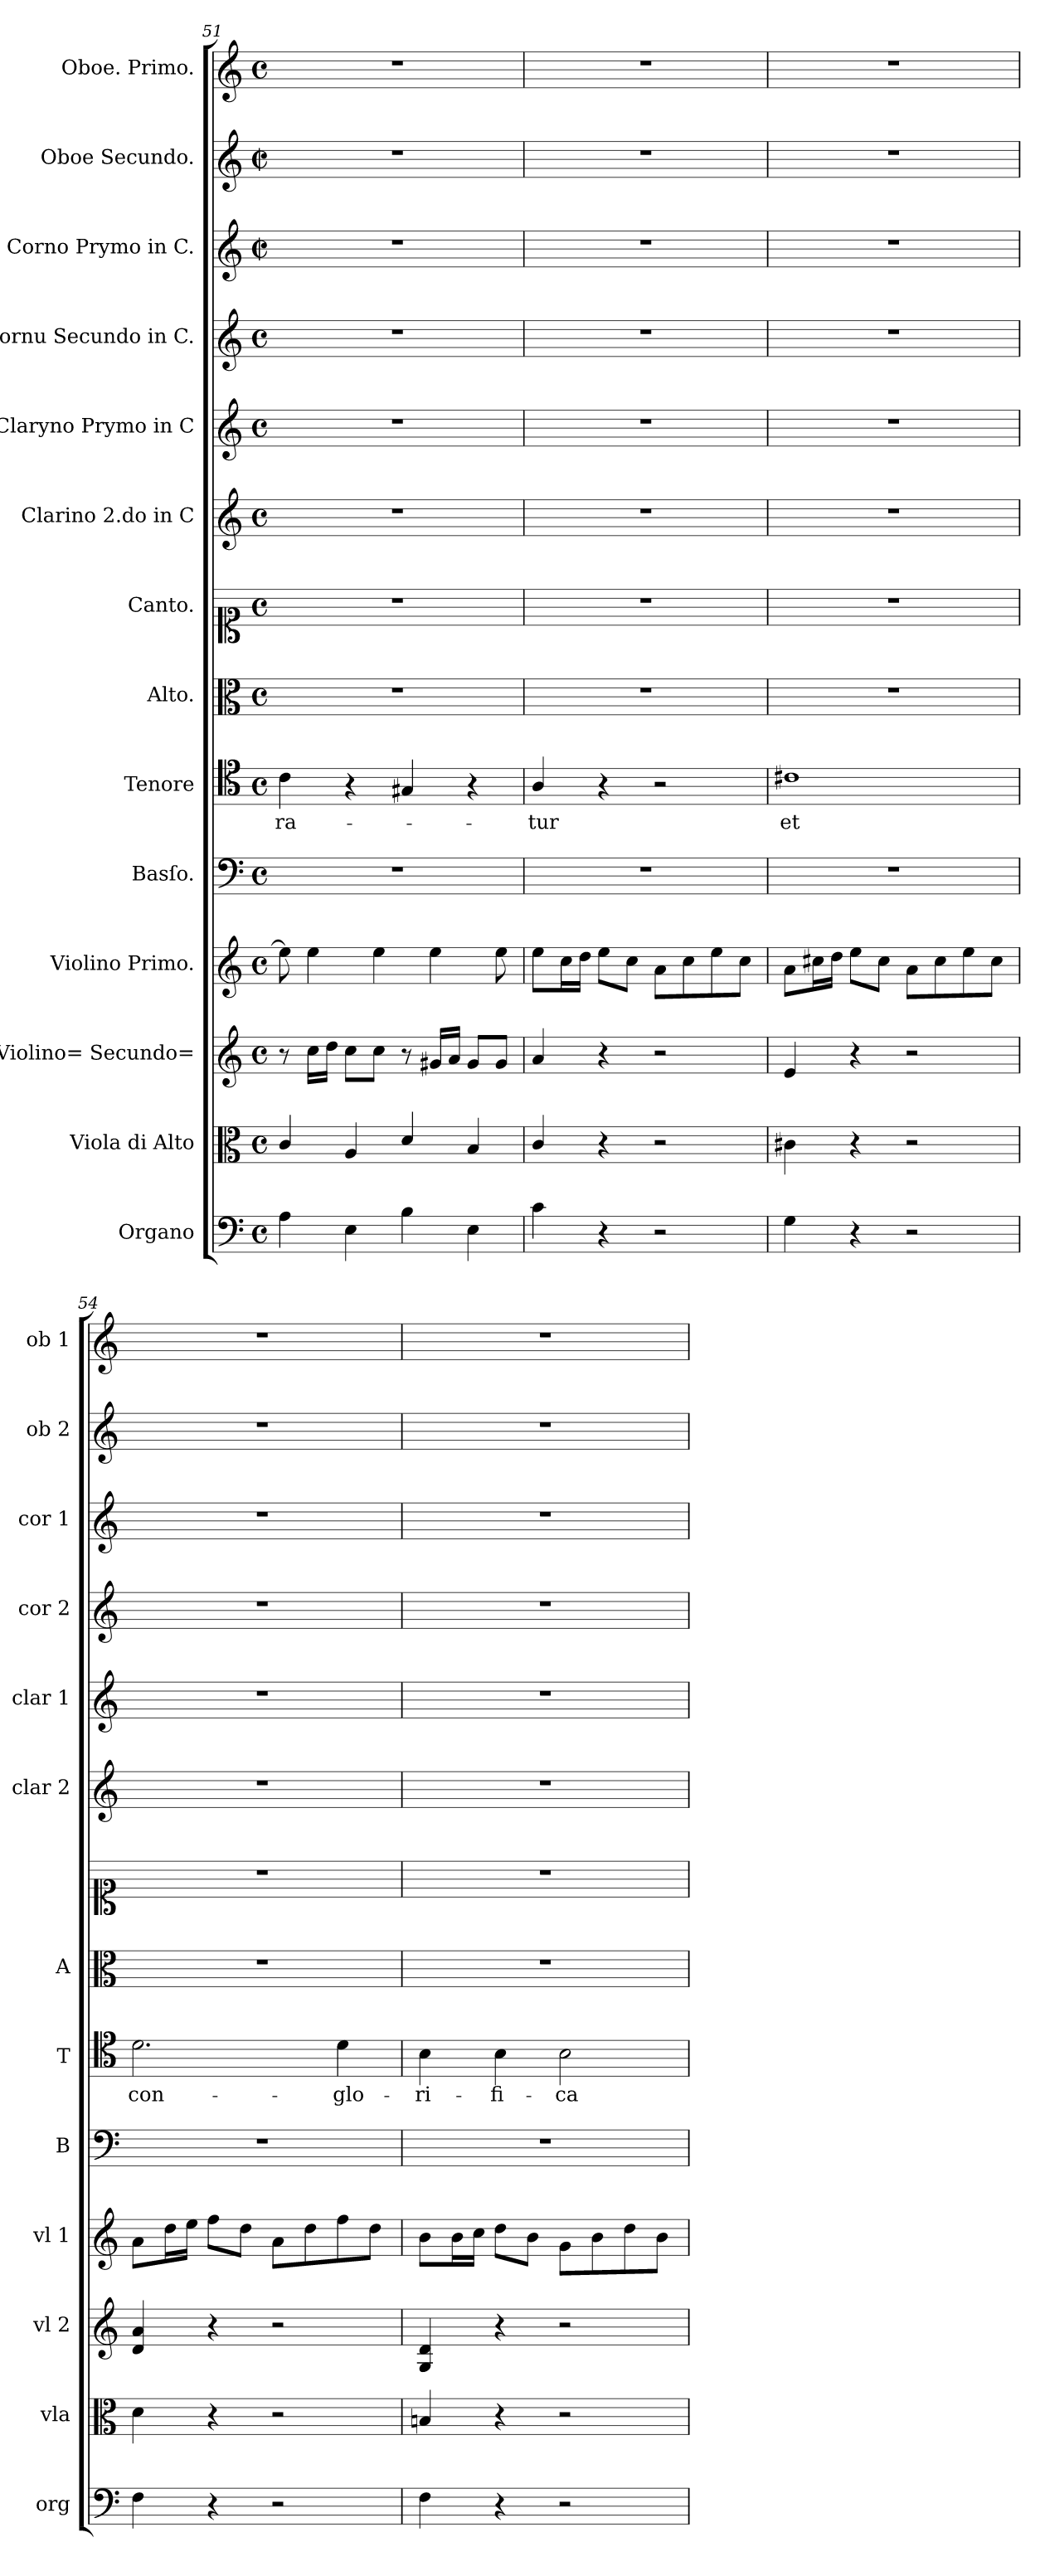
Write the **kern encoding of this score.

**kern	**kern	**kern	**kern	**kern	**kern	**text	**kern	**kern	**kern	**kern	**kern	**kern	**kern	**kern
*part14	*part13	*part12	*part11	*part10	*part9	*part9	*part8	*part7	*part6	*part5	*part4	*part3	*part2	*part1
*staff14	*staff13	*staff12	*staff11	*staff10	*staff9	*staff9	*staff8	*staff7	*staff6	*staff5	*staff4	*staff3	*staff2	*staff1
*I"Organo	*I"Viola di Alto	*I"Violino= Secundo=	*I"Violino Primo.	*I"Basſo.	*I"Tenore	*	*I"Alto.	*I"Canto.	*I"Clarino 2.do in C	*I"Claryno Prymo in C	*I"Cornu Secundo in C.	*I"Corno Prymo in C.	*I"Oboe Secundo.	*I"Oboe. Primo.
*I'org	*I'vla	*I'vl 2	*I'vl 1	*I'B	*I'T	*	*I'A	*	*I'clar 2	*I'clar 1	*I'cor 2	*I'cor 1	*I'ob 2	*I'ob 1
*clefF4	*clefC3	*clefG2	*clefG2	*clefF4	*clefC4	*	*clefC3	*clefC1	*clefG2	*clefG2	*clefG2	*clefG2	*clefG2	*clefG2
*k[]	*k[]	*k[]	*k[]	*k[]	*k[]	*	*k[]	*k[]	*k[]	*k[]	*k[]	*k[]	*k[]	*k[]
*C:	*C:	*C:	*C:	*C:	*C:	*	*C:	*C:	*C:	*C:	*C:	*C:	*C:	*C:
*M2/2	*M2/2	*M2/2	*M2/2	*M2/2	*M2/2	*	*M2/2	*M2/2	*M2/2	*M2/2	*M2/2	*M2/2	*M2/2	*M2/2
*met(c)	*met(c)	*met(c)	*met(c)	*met(c)	*met(c)	*	*met(c)	*met(c)	*met(c)	*met(c)	*met(c)	*met(c|)	*met(c|)	*met(c)
=51	=51	=51	=51	=51	=51	=51	=51	=51	=51	=51	=51	=51	=51	=51
4A\	4c/	8r	8ee\]	1r	4c\	-ra-	1r	1r	1r	1r	1r	1r	1r	1r
.	.	16cc\LL	4ee\	.	.	.	.	.	.	.	.	.	.	.
.	.	16dd\JJ	.	.	.	.	.	.	.	.	.	.	.	.
4E\	4A/	8cc\L	.	.	4r	.	.	.	.	.	.	.	.	.
.	.	8cc\J	4ee\	.	.	.	.	.	.	.	.	.	.	.
4B\	4d/	8r	.	.	4G#X/	.	.	.	.	.	.	.	.	.
.	.	16g#X/LL	4ee\	.	.	.	.	.	.	.	.	.	.	.
.	.	16a/JJ	.	.	.	.	.	.	.	.	.	.	.	.
4E\	4B/	8g#/L	.	.	4r	.	.	.	.	.	.	.	.	.
.	.	8g#/J	8ee\	.	.	.	.	.	.	.	.	.	.	.
=52	=52	=52	=52	=52	=52	=52	=52	=52	=52	=52	=52	=52	=52	=52
4c\	4c/	4a/	8ee\L	1r	4A/	-tur	1r	1r	1r	1r	1r	1r	1r	1r
.	.	.	16cc\L	.	.	.	.	.	.	.	.	.	.	.
.	.	.	16dd\JJ	.	.	.	.	.	.	.	.	.	.	.
4r	4r	4r	8ee\L	.	4r	.	.	.	.	.	.	.	.	.
.	.	.	8cc\J	.	.	.	.	.	.	.	.	.	.	.
2r	2r	2r	8a\L	.	2r	.	.	.	.	.	.	.	.	.
.	.	.	8cc\	.	.	.	.	.	.	.	.	.	.	.
.	.	.	8ee\	.	.	.	.	.	.	.	.	.	.	.
.	.	.	8cc\J	.	.	.	.	.	.	.	.	.	.	.
=53	=53	=53	=53	=53	=53	=53	=53	=53	=53	=53	=53	=53	=53	=53
4G\	4c#X\	4e/	8a\L	1r	1c#X	et	1r	1r	1r	1r	1r	1r	1r	1r
.	.	.	16cc#X\L	.	.	.	.	.	.	.	.	.	.	.
.	.	.	16dd\JJ	.	.	.	.	.	.	.	.	.	.	.
4r	4r	4r	8ee\L	.	.	.	.	.	.	.	.	.	.	.
.	.	.	8cc#\J	.	.	.	.	.	.	.	.	.	.	.
2r	2r	2r	8a\L	.	.	.	.	.	.	.	.	.	.	.
.	.	.	8cc#\	.	.	.	.	.	.	.	.	.	.	.
.	.	.	8ee\	.	.	.	.	.	.	.	.	.	.	.
.	.	.	8cc#\J	.	.	.	.	.	.	.	.	.	.	.
=54	=54	=54	=54	=54	=54	=54	=54	=54	=54	=54	=54	=54	=54	=54
4F\	4d\	4d/ 4a/	8a\L	1r	2.d\	con-	1r	1r	1r	1r	1r	1r	1r	1r
.	.	.	16dd\L	.	.	.	.	.	.	.	.	.	.	.
.	.	.	16ee\JJ	.	.	.	.	.	.	.	.	.	.	.
4r	4r	4r	8ff\L	.	.	.	.	.	.	.	.	.	.	.
.	.	.	8dd\J	.	.	.	.	.	.	.	.	.	.	.
2r	2r	2r	8a\L	.	.	.	.	.	.	.	.	.	.	.
.	.	.	8dd\	.	.	.	.	.	.	.	.	.	.	.
.	.	.	8ff\	.	4d\	-glo-	.	.	.	.	.	.	.	.
.	.	.	8dd\J	.	.	.	.	.	.	.	.	.	.	.
=55	=55	=55	=55	=55	=55	=55	=55	=55	=55	=55	=55	=55	=55	=55
4F\	4Bn/	4G/ 4d/	8b\L	1r	4B\	-ri-	1r	1r	1r	1r	1r	1r	1r	1r
.	.	.	16b\L	.	.	.	.	.	.	.	.	.	.	.
.	.	.	16cc\JJ	.	.	.	.	.	.	.	.	.	.	.
4r	4r	4r	8dd\L	.	4B\	-fi-	.	.	.	.	.	.	.	.
.	.	.	8b\J	.	.	.	.	.	.	.	.	.	.	.
2r	2r	2r	8g\L	.	2B\	-ca-	.	.	.	.	.	.	.	.
.	.	.	8b\	.	.	.	.	.	.	.	.	.	.	.
.	.	.	8dd\	.	.	.	.	.	.	.	.	.	.	.
.	.	.	8b\J	.	.	.	.	.	.	.	.	.	.	.
=	=	=	=	=	=	=	=	=	=	=	=	=	=	=
*-	*-	*-	*-	*-	*-	*-	*-	*-	*-	*-	*-	*-	*-	*-
